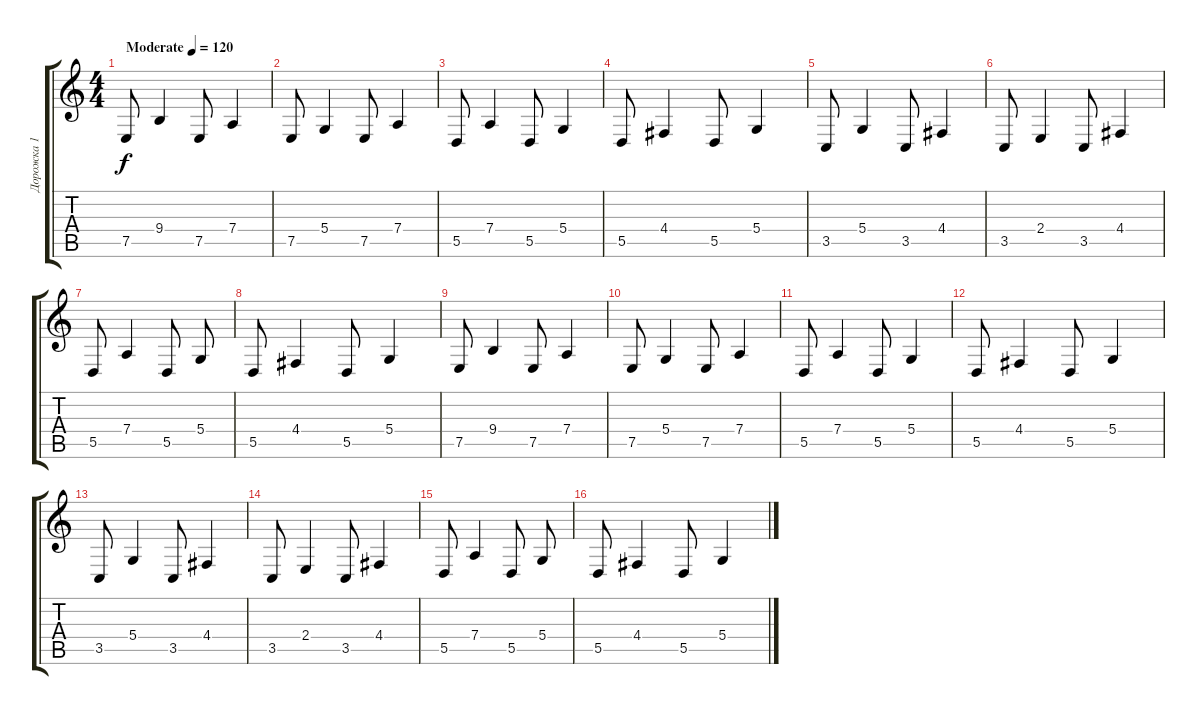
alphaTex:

\track ("Дорожка 1" "Дорожка 1") {instrument brightacousticpiano}
\staff {score tabs}
\tuning (E4 B3 G3 D3 A2 E2) {hide}
\ts (4 4)
\tempo (120 "Moderate")
\clef g2
\ks c
7.5.8{dy f instrument brightacousticpiano} 9.4.4 7.5.8 7.4.4 |
7.5.8 5.4.4 7.5.8 7.4.4 |
5.5.8 7.4.4 5.5.8 5.4.4 |
5.5.8 4.4.4 5.5.8 5.4.4 |
3.5.8 5.4.4 3.5.8 4.4.4 |
3.5.8 2.4.4 3.5.8 4.4.4 |
5.5.8 7.4.4 5.5.8 5.4.8 |
5.5.8 4.4.4 5.5.8 5.4.4 |
7.5.8 9.4.4 7.5.8 7.4.4 |
7.5.8 5.4.4 7.5.8 7.4.4 |
5.5.8 7.4.4 5.5.8 5.4.4 |
5.5.8 4.4.4 5.5.8 5.4.4 |
3.5.8 5.4.4 3.5.8 4.4.4 |
3.5.8 2.4.4 3.5.8 4.4.4 |
5.5.8 7.4.4 5.5.8 5.4.8 |
5.5.8 4.4.4 5.5.8 5.4.4
